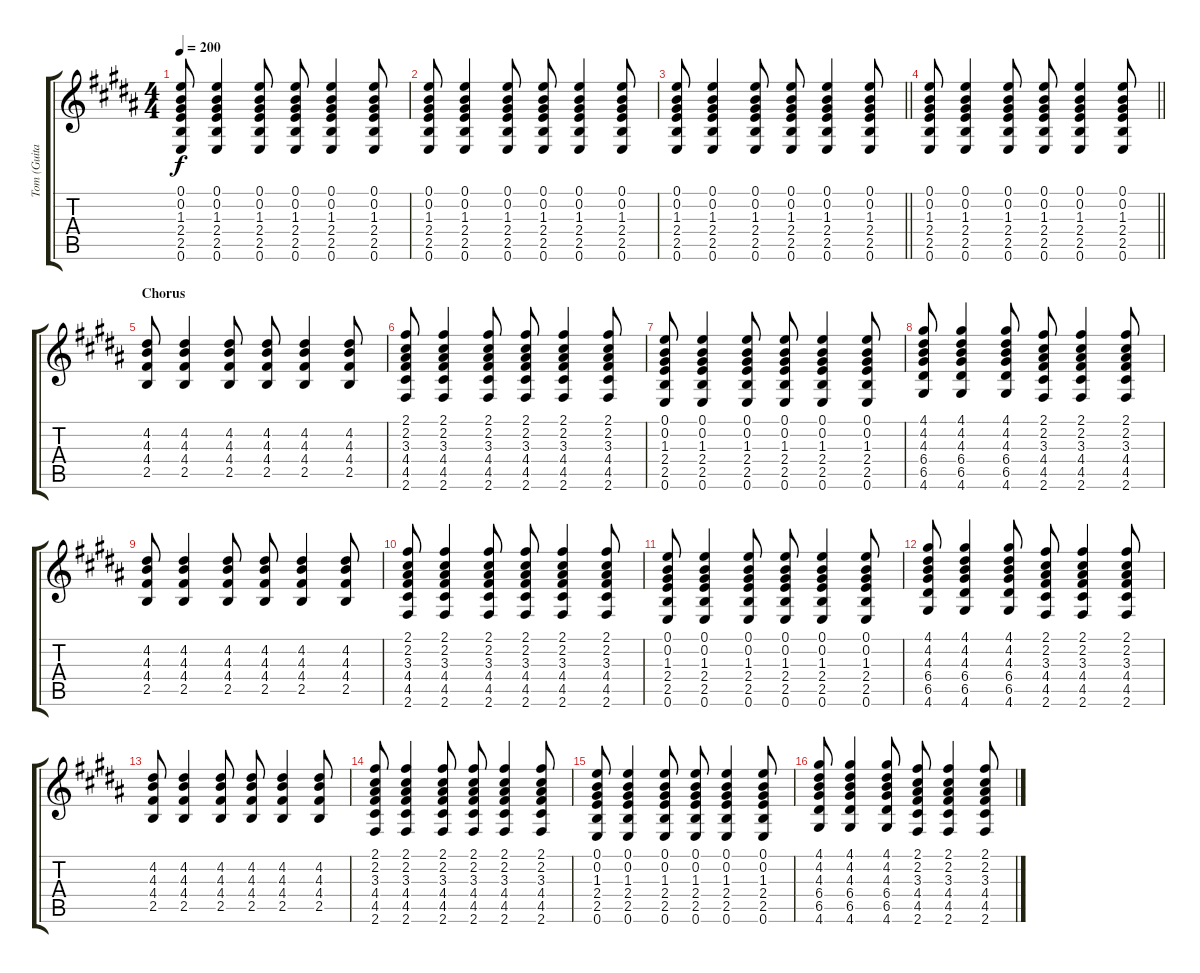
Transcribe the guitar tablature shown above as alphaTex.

\track ("Tom (Guitar)" "Tom (Guita") {instrument distortionguitar}
\staff {score tabs}
\tuning (E4 B3 G3 D3 A2 E2) {hide}
\ts (4 4)
\tempo 200
\clef g2
\ks b
(0.1 0.2 1.3 2.4 2.5 0.6).8{dy f} (0.1 0.2 1.3 2.4 2.5 0.6).4 (0.1 0.2 1.3 2.4 2.5 0.6).8 (0.1 0.2 1.3 2.4 2.5 0.6).8 (0.1 0.2 1.3 2.4 2.5 0.6).4 (0.1 0.2 1.3 2.4 2.5 0.6).8 |
(0.1 0.2 1.3 2.4 2.5 0.6).8 (0.1 0.2 1.3 2.4 2.5 0.6).4 (0.1 0.2 1.3 2.4 2.5 0.6).8 (0.1 0.2 1.3 2.4 2.5 0.6).8 (0.1 0.2 1.3 2.4 2.5 0.6).4 (0.1 0.2 1.3 2.4 2.5 0.6).8 |
\barLineRight lightlight
(0.1 0.2 1.3 2.4 2.5 0.6).8 (0.1 0.2 1.3 2.4 2.5 0.6).4 (0.1 0.2 1.3 2.4 2.5 0.6).8 (0.1 0.2 1.3 2.4 2.5 0.6).8 (0.1 0.2 1.3 2.4 2.5 0.6).4 (0.1 0.2 1.3 2.4 2.5 0.6).8 |
\barLineRight lightlight
(0.1 0.2 1.3 2.4 2.5 0.6).8 (0.1 0.2 1.3 2.4 2.5 0.6).4 (0.1 0.2 1.3 2.4 2.5 0.6).8 (0.1 0.2 1.3 2.4 2.5 0.6).8 (0.1 0.2 1.3 2.4 2.5 0.6).4 (0.1 0.2 1.3 2.4 2.5 0.6).8 |
\section ("" "Chorus")
(4.2 4.3 4.4 2.5).8 (4.2 4.3 4.4 2.5).4 (4.2 4.3 4.4 2.5).8 (4.2 4.3 4.4 2.5).8 (4.2 4.3 4.4 2.5).4 (4.2 4.3 4.4 2.5).8 |
(2.1 2.2 3.3 4.4 4.5 2.6).8 (2.1 2.2 3.3 4.4 4.5 2.6).4 (2.1 2.2 3.3 4.4 4.5 2.6).8 (2.1 2.2 3.3 4.4 4.5 2.6).8 (2.1 2.2 3.3 4.4 4.5 2.6).4 (2.1 2.2 3.3 4.4 4.5 2.6).8 |
(0.1 0.2 1.3 2.4 2.5 0.6).8 (0.1 0.2 1.3 2.4 2.5 0.6).4 (0.1 0.2 1.3 2.4 2.5 0.6).8 (0.1 0.2 1.3 2.4 2.5 0.6).8 (0.1 0.2 1.3 2.4 2.5 0.6).4 (0.1 0.2 1.3 2.4 2.5 0.6).8 |
(4.1 4.2 4.3 6.4 6.5 4.6).8 (4.1 4.2 4.3 6.4 6.5 4.6).4 (4.1 4.2 4.3 6.4 6.5 4.6).8 (2.1 2.2 3.3 4.4 4.5 2.6).8 (2.1 2.2 3.3 4.4 4.5 2.6).4 (2.1 2.2 3.3 4.4 4.5 2.6).8 |
(4.2 4.3 4.4 2.5).8 (4.2 4.3 4.4 2.5).4 (4.2 4.3 4.4 2.5).8 (4.2 4.3 4.4 2.5).8 (4.2 4.3 4.4 2.5).4 (4.2 4.3 4.4 2.5).8 |
(2.1 2.2 3.3 4.4 4.5 2.6).8 (2.1 2.2 3.3 4.4 4.5 2.6).4 (2.1 2.2 3.3 4.4 4.5 2.6).8 (2.1 2.2 3.3 4.4 4.5 2.6).8 (2.1 2.2 3.3 4.4 4.5 2.6).4 (2.1 2.2 3.3 4.4 4.5 2.6).8 |
(0.1 0.2 1.3 2.4 2.5 0.6).8 (0.1 0.2 1.3 2.4 2.5 0.6).4 (0.1 0.2 1.3 2.4 2.5 0.6).8 (0.1 0.2 1.3 2.4 2.5 0.6).8 (0.1 0.2 1.3 2.4 2.5 0.6).4 (0.1 0.2 1.3 2.4 2.5 0.6).8 |
(4.1 4.2 4.3 6.4 6.5 4.6).8 (4.1 4.2 4.3 6.4 6.5 4.6).4 (4.1 4.2 4.3 6.4 6.5 4.6).8 (2.1 2.2 3.3 4.4 4.5 2.6).8 (2.1 2.2 3.3 4.4 4.5 2.6).4 (2.1 2.2 3.3 4.4 4.5 2.6).8 |
(4.2 4.3 4.4 2.5).8 (4.2 4.3 4.4 2.5).4 (4.2 4.3 4.4 2.5).8 (4.2 4.3 4.4 2.5).8 (4.2 4.3 4.4 2.5).4 (4.2 4.3 4.4 2.5).8 |
(2.1 2.2 3.3 4.4 4.5 2.6).8 (2.1 2.2 3.3 4.4 4.5 2.6).4 (2.1 2.2 3.3 4.4 4.5 2.6).8 (2.1 2.2 3.3 4.4 4.5 2.6).8 (2.1 2.2 3.3 4.4 4.5 2.6).4 (2.1 2.2 3.3 4.4 4.5 2.6).8 |
(0.1 0.2 1.3 2.4 2.5 0.6).8 (0.1 0.2 1.3 2.4 2.5 0.6).4 (0.1 0.2 1.3 2.4 2.5 0.6).8 (0.1 0.2 1.3 2.4 2.5 0.6).8 (0.1 0.2 1.3 2.4 2.5 0.6).4 (0.1 0.2 1.3 2.4 2.5 0.6).8 |
(4.1 4.2 4.3 6.4 6.5 4.6).8 (4.1 4.2 4.3 6.4 6.5 4.6).4 (4.1 4.2 4.3 6.4 6.5 4.6).8 (2.1 2.2 3.3 4.4 4.5 2.6).8 (2.1 2.2 3.3 4.4 4.5 2.6).4 (2.1 2.2 3.3 4.4 4.5 2.6).8
